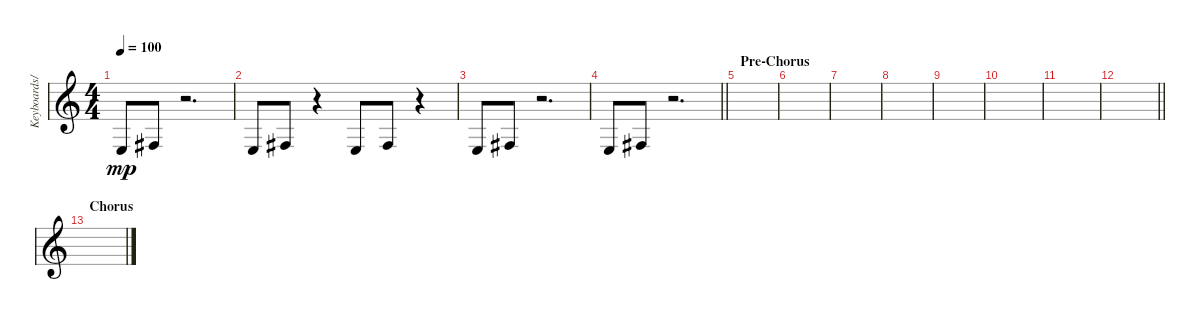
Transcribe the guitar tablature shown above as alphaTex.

\track ("Keyboards/Programming (Chris Flores)" "Keyboards/") {instrument distortionguitar}
\staff {score}
\tuning (E4 B3 G3 D3 A2 E2) {hide}
\ts (4 4)
\tempo 100
\clef g2
\ks c
0.6.8{dy mp} 2.6.8 r.2{d} |
0.6.8 2.6.8 r.4 0.6.8 2.6.8 r.4 |
0.6.8 2.6.8 r.2{d} |
\barLineRight lightlight
0.6.8 2.6.8 r.2{d} |
\section ("" "Pre-Chorus")
|
|
|
|
|
|
|
\barLineRight lightlight
|
\section ("" "Chorus")
